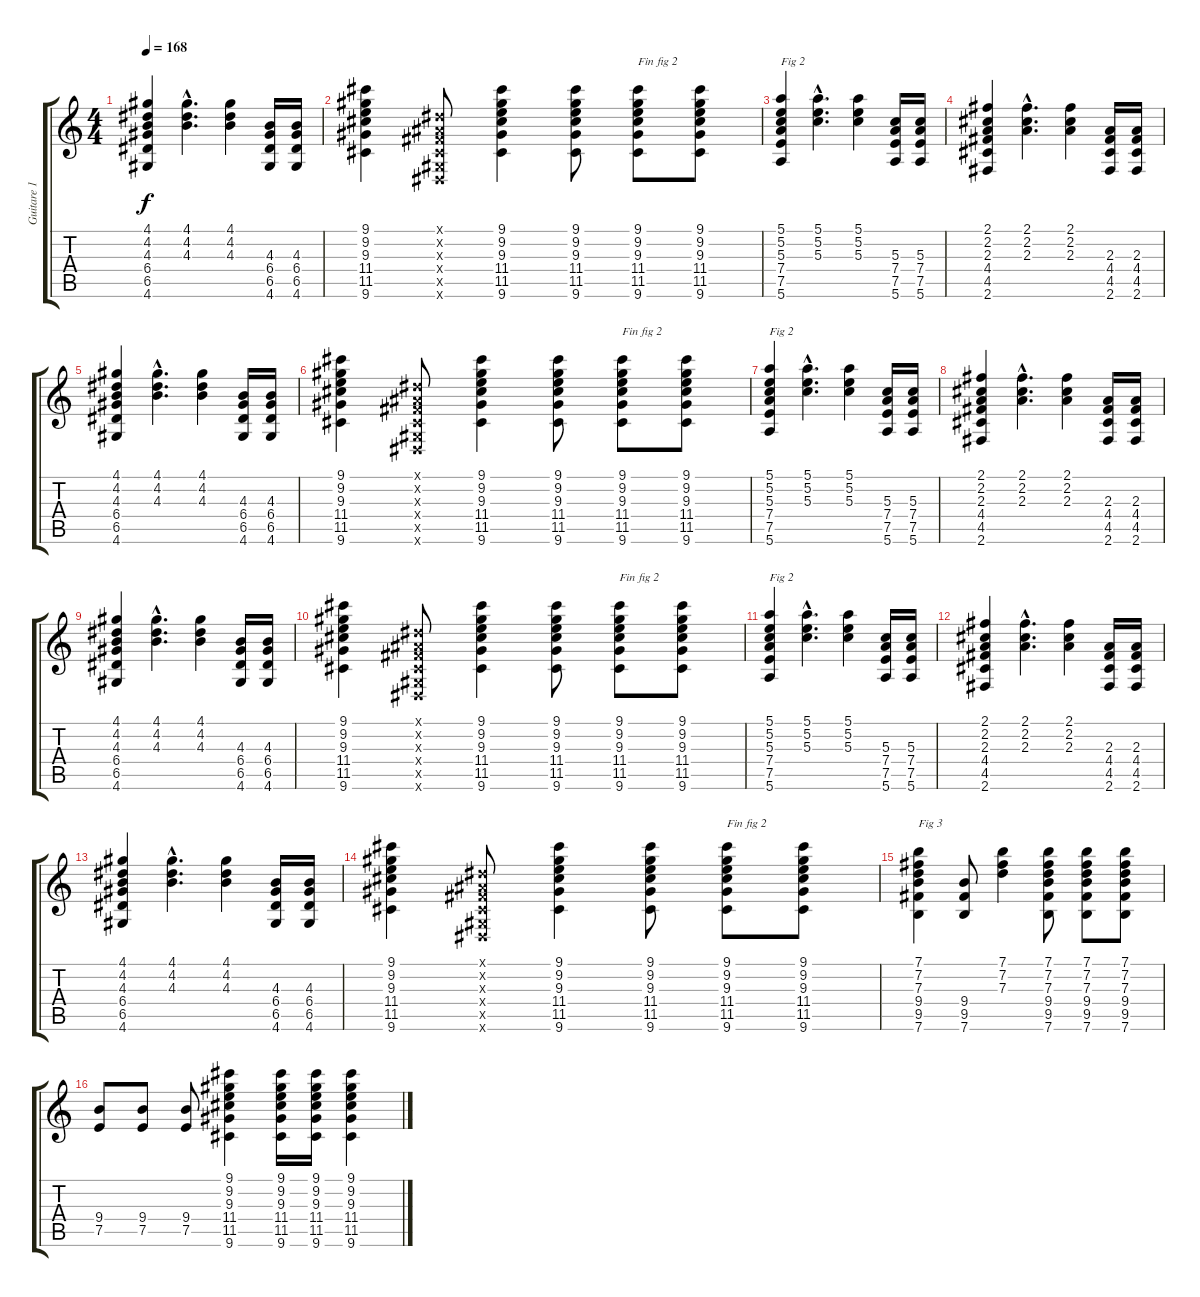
\track ("Guitare 1" "Guitare 1") {instrument distortionguitar}
\staff {score tabs}
\tuning (E4 B3 G3 D3 A2 E2) {hide}
\ts (4 4)
\tempo 168
\clef g2
\ks c
(4.1 4.2 4.3 6.4 6.5 4.6).4{dy f} (4.1{hac} 4.2{hac} 4.3{hac}).4{d} (4.1 4.2 4.3).4 (4.3 6.4 6.5 4.6).16 (4.3 6.4 6.5 4.6).16 |
(9.1 9.2 9.3 11.4 11.5 9.6).4 (-1.1{x} -1.2{x} -1.3{x} -1.4{x} -1.5{x} -1.6{x}).8{volume 16} (9.1 9.2 9.3 11.4 11.5 9.6).4{volume 6} (9.1 9.2 9.3 11.4 11.5 9.6).8 (9.1 9.2 9.3 11.4 11.5 9.6).8{txt "Fin fig 2"} (9.1 9.2 9.3 11.4 11.5 9.6).8 |
(5.1 5.2 5.3 7.4 7.5 5.6).4{txt "Fig 2"} (5.1{hac} 5.2{hac} 5.3{hac}).4{d} (5.1 5.2 5.3).4 (5.3 7.4 7.5 5.6).16 (5.3 7.4 7.5 5.6).16 |
(2.1 2.2 2.3 4.4 4.5 2.6).4 (2.1{hac} 2.2{hac} 2.3{hac}).4{d} (2.1 2.2 2.3).4 (2.3 4.4 4.5 2.6).16 (2.3 4.4 4.5 2.6).16 |
(4.1 4.2 4.3 6.4 6.5 4.6).4 (4.1{hac} 4.2{hac} 4.3{hac}).4{d} (4.1 4.2 4.3).4 (4.3 6.4 6.5 4.6).16 (4.3 6.4 6.5 4.6).16 |
(9.1 9.2 9.3 11.4 11.5 9.6).4 (-1.1{x} -1.2{x} -1.3{x} -1.4{x} -1.5{x} -1.6{x}).8{volume 16} (9.1 9.2 9.3 11.4 11.5 9.6).4{volume 6} (9.1 9.2 9.3 11.4 11.5 9.6).8 (9.1 9.2 9.3 11.4 11.5 9.6).8{txt "Fin fig 2"} (9.1 9.2 9.3 11.4 11.5 9.6).8 |
(5.1 5.2 5.3 7.4 7.5 5.6).4{txt "Fig 2"} (5.1{hac} 5.2{hac} 5.3{hac}).4{d} (5.1 5.2 5.3).4 (5.3 7.4 7.5 5.6).16 (5.3 7.4 7.5 5.6).16 |
(2.1 2.2 2.3 4.4 4.5 2.6).4 (2.1{hac} 2.2{hac} 2.3{hac}).4{d} (2.1 2.2 2.3).4 (2.3 4.4 4.5 2.6).16 (2.3 4.4 4.5 2.6).16 |
(4.1 4.2 4.3 6.4 6.5 4.6).4 (4.1{hac} 4.2{hac} 4.3{hac}).4{d} (4.1 4.2 4.3).4 (4.3 6.4 6.5 4.6).16 (4.3 6.4 6.5 4.6).16 |
(9.1 9.2 9.3 11.4 11.5 9.6).4 (-1.1{x} -1.2{x} -1.3{x} -1.4{x} -1.5{x} -1.6{x}).8{volume 16} (9.1 9.2 9.3 11.4 11.5 9.6).4{volume 6} (9.1 9.2 9.3 11.4 11.5 9.6).8 (9.1 9.2 9.3 11.4 11.5 9.6).8{txt "Fin fig 2"} (9.1 9.2 9.3 11.4 11.5 9.6).8 |
(5.1 5.2 5.3 7.4 7.5 5.6).4{txt "Fig 2"} (5.1{hac} 5.2{hac} 5.3{hac}).4{d} (5.1 5.2 5.3).4 (5.3 7.4 7.5 5.6).16 (5.3 7.4 7.5 5.6).16 |
(2.1 2.2 2.3 4.4 4.5 2.6).4 (2.1{hac} 2.2{hac} 2.3{hac}).4{d} (2.1 2.2 2.3).4 (2.3 4.4 4.5 2.6).16 (2.3 4.4 4.5 2.6).16 |
(4.1 4.2 4.3 6.4 6.5 4.6).4 (4.1{hac} 4.2{hac} 4.3{hac}).4{d} (4.1 4.2 4.3).4 (4.3 6.4 6.5 4.6).16 (4.3 6.4 6.5 4.6).16 |
(9.1 9.2 9.3 11.4 11.5 9.6).4 (-1.1{x} -1.2{x} -1.3{x} -1.4{x} -1.5{x} -1.6{x}).8{volume 16} (9.1 9.2 9.3 11.4 11.5 9.6).4{volume 6} (9.1 9.2 9.3 11.4 11.5 9.6).8 (9.1 9.2 9.3 11.4 11.5 9.6).8{txt "Fin fig 2"} (9.1 9.2 9.3 11.4 11.5 9.6).8 |
(7.1 7.2 7.3 9.4 9.5 7.6).4{txt "Fig 3"} (9.4 9.5 7.6).8 (7.1 7.2 7.3).4 (7.1 7.2 7.3 9.4 9.5 7.6).8 (7.1 7.2 7.3 9.4 9.5 7.6).8 (7.1 7.2 7.3 9.4 9.5 7.6).8 |
(9.4 7.5).8 (9.4 7.5).8 (9.4 7.5).8 (9.1 9.2 9.3 11.4 11.5 9.6).4 (9.1 9.2 9.3 11.4 11.5 9.6).16 (9.1 9.2 9.3 11.4 11.5 9.6).16 (9.1 9.2 9.3 11.4 11.5 9.6).4
